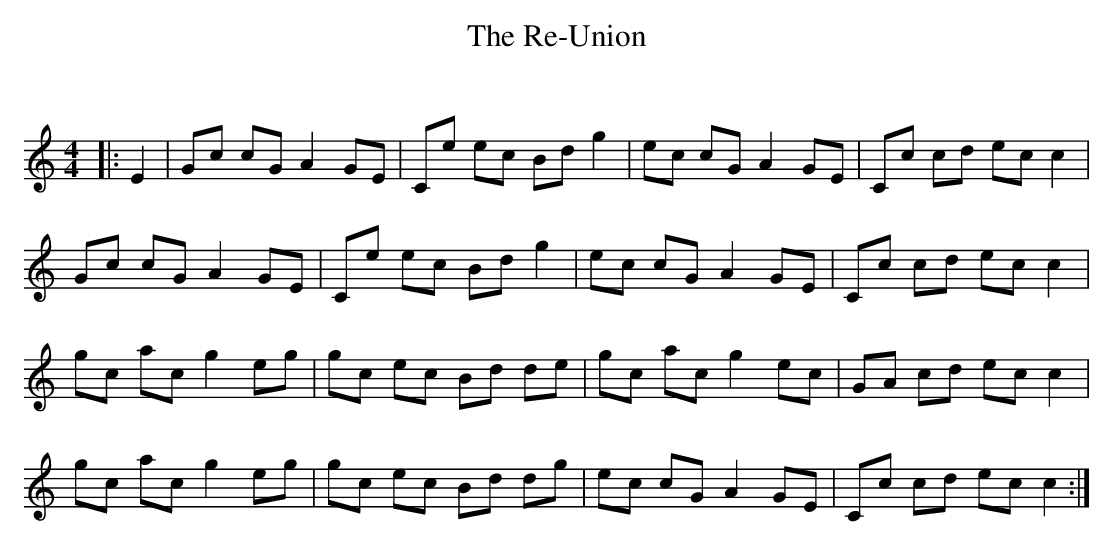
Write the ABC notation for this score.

X:1
T: The Re-Union
C:
Q: 232
K:C
M:4/4
L:1/8
|:E2|Gc cG A2 GE|Ce ec Bd g2|ec cG A2 GE|Cc cd ec c2|
Gc cG A2 GE|Ce ec Bd g2|ec cG A2 GE|Cc cd ec c2|
gc ac g2 eg|gc ec Bd de|gc ac g2 ec|GA cd ec c2|
gc ac g2 eg|gc ec Bd dg|ec cG A2 GE|Cc cd ec c2:|
